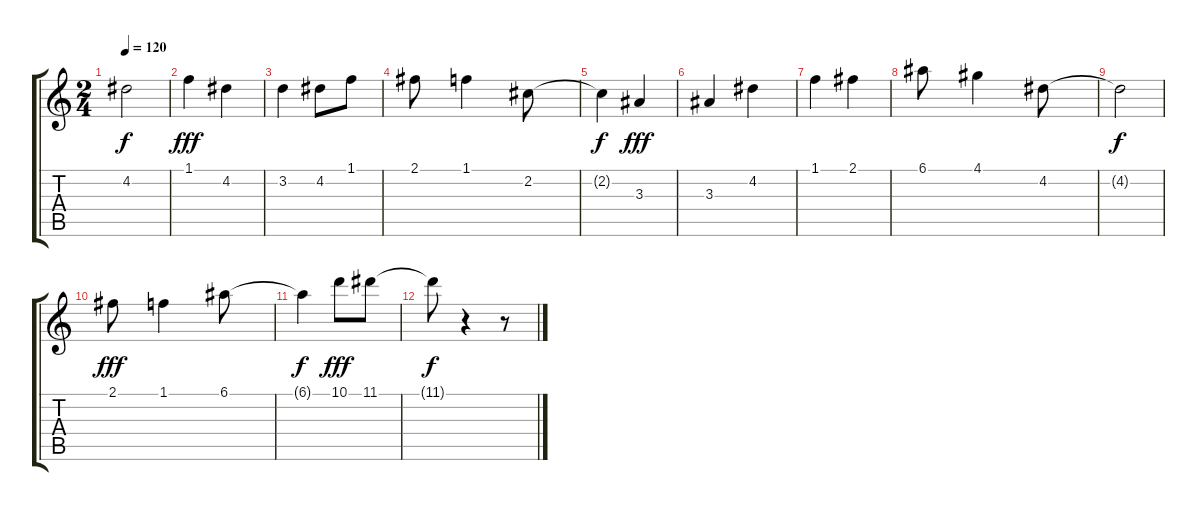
\track "" {instrument electricguitarclean}
\staff {score tabs}
\tuning (E4 B3 G3 D3 A2 E2) {hide}
\ts (2 4)
\tempo 120
\clef g2
\ks c
4.2{t}.2{dy f} |
1.1.4{dy fff} 4.2.4 |
3.2.4 4.2.8 1.1.8 |
2.1.8 1.1.4 2.2.8 |
2.2{t}.4{dy f} 3.3.4{dy fff} |
3.3.4 4.2.4 |
1.1.4 2.1.4 |
6.1.8 4.1.4 4.2.8 |
4.2{t}.2{dy f} |
2.1.8{dy fff} 1.1.4 6.1.8 |
6.1{t}.4{dy f} 10.1.8{dy fff} 11.1.8 |
11.1{t}.8{dy f} r.4 r.8
